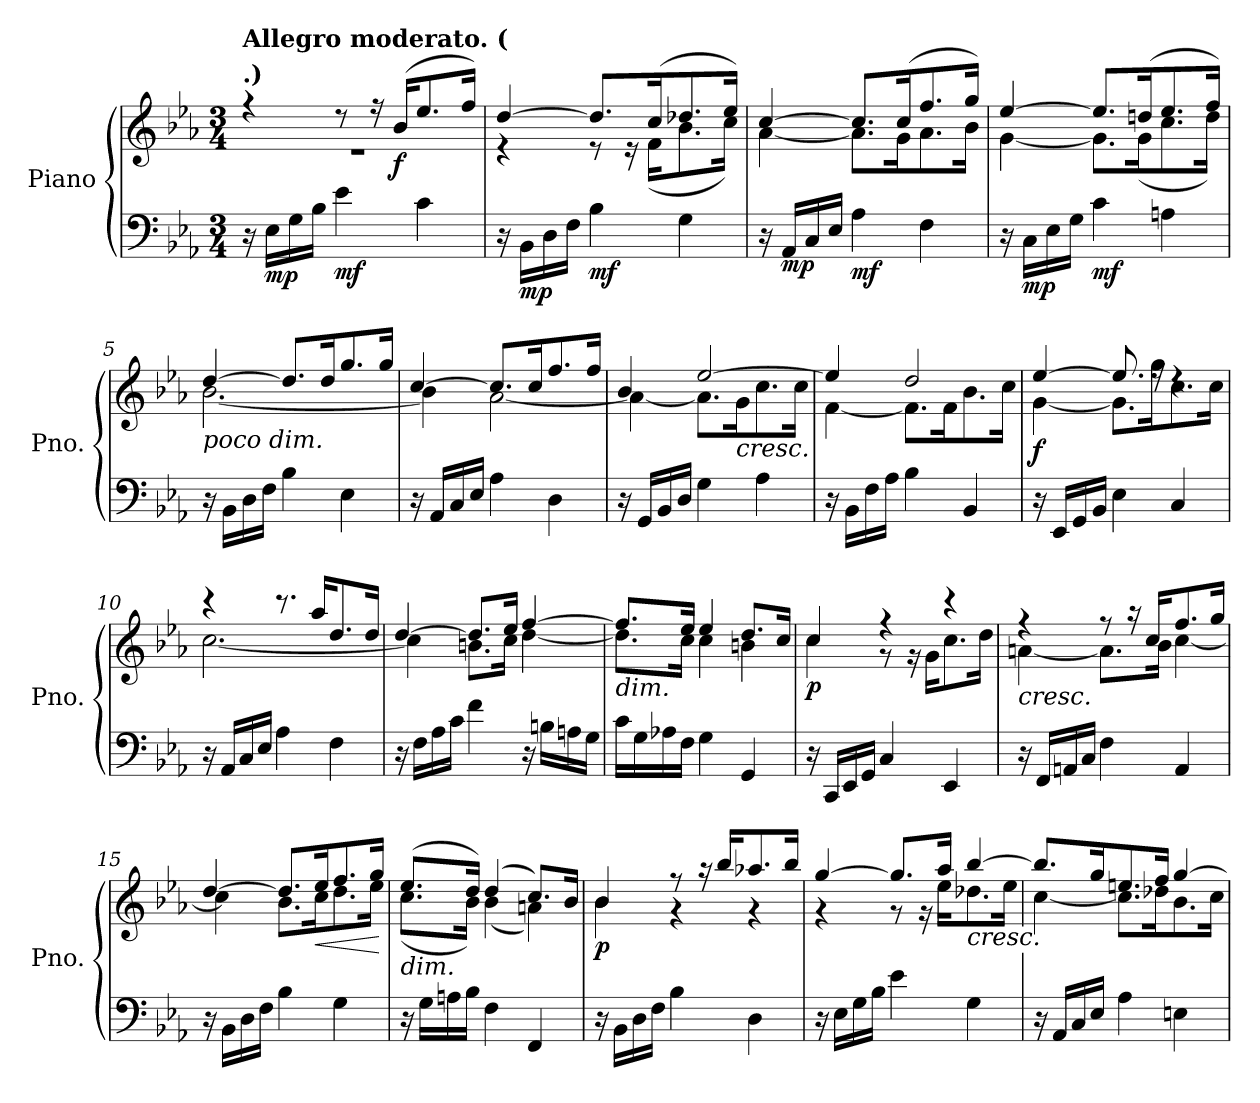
**kern	**kern	**dynam
*part1	*part1	*part1
*staff2	*staff1	*staff1/2
*I"Piano	*	*
*I'Pno.	*	*
*clefF4	*clefG2	*
*k[b-e-a-]	*k[b-e-a-]	*
*M3/4	*M3/4	*
*MM100	*MM100	*
=1	=1	=1
*	*^	*
!	!LO:TX:a:B:t=Allegro moderato.  (	!	!
!	!LO:TX:a:B:t=.)	!	!
16r	4r	2.r	.
!	!	!	!LO:DY:b=2
16E-\LL	.	.	mp
16G\	.	.	.
16B-\JJ	.	.	.
!	!	!	!LO:DY:b=2
4e-\	8r	.	mf
.	16r	.	.
!	!	!	!LO:DY:b
.	(<16b-/KL	.	f
4c\	8.ee-/	.	.
.	16ff/Jk)	.	.
=2	=2	=2	=2
16r	[4dd/	4r	.
!	!	!	!LO:DY:b=2
16BB-\LL	.	.	mp
16D\	.	.	.
16F\JJ	.	.	.
!	!	!	!LO:DY:b=2
4B-\	8.dd/L]	8r	mf
.	.	16r	.
.	(>16cc/K	(<16f\KL	.
4G\	8.dd-X/	8.b-\	.
.	16ee-/Jk)	16cc\Jk)	.
=3	=3	=3	=3
16r	[4cc/	[4a-\	.
!	!	!	!LO:DY:b=2
16AA-/LL	.	.	mp
16C/	.	.	.
16E-/JJ	.	.	.
!	!	!	!LO:DY:b=2
4A-\	8.cc/L]	8.a-\L]	mf
.	(>16cc/K	16g\K	.
4F\	8.ff/	8.a-\	.
.	16gg/Jk)	16b-\Jk	.
=4	=4	=4	=4
16r	[4ee-/	[4g\	.
!	!	!	!LO:DY:b=2
16C\LL	.	.	mp
16E-\	.	.	.
16G\JJ	.	.	.
!	!	!	!LO:DY:b=2
4c\	8.ee-/L]	8.g\L]	mf
.	(>16ddn/K	(<16g\K	.
4An\	8.ee-/	8.cc\	.
.	16ff/Jk)	16dd\Jk)	.
=5	=5	=5	=5
!	!LO:TX:b:i:t=poco dim.	!	!
16r	[4dd/	[2.b-\	.
16BB-\LL	.	.	.
16D\	.	.	.
16F\JJ	.	.	.
4B-\	8.dd/L]	.	.
.	16dd/K	.	.
4E-\	8.gg/	.	.
.	16gg/Jk	.	.
=6	=6	=6	=6
16r	[4cc/	4b-\]	.
16AA-/LL	.	.	.
16C/	.	.	.
16E-/JJ	.	.	.
4A-\	8.cc/L]	[2a-\	.
.	16cc/K	.	.
4D\	8.ff/	.	.
.	16ff/Jk	.	.
=7	=7	=7	=7
16r	4b-/	4a-\_	.
16GG/LL	.	.	.
16BB-/	.	.	.
16D/JJ	.	.	.
4G\	[2ee-/	8.a-\L]	.
!	!	!LO:TX:b:i:t=cresc.	!
.	.	16g\K	.
4A-\	.	8.cc\	.
.	.	16cc\Jk	.
=8	=8	=8	=8
16r	4ee-/]	[4f\	.
16BB-\LL	.	.	.
16F\	.	.	.
16A-\JJ	.	.	.
4B-\	2dd/	8.f\L]	.
.	.	16f\K	.
4BB-/	.	8.b-\	.
.	.	16cc\Jk	.
=9	=9	=9	=9
!	!	!	!LO:DY:b
16r	[4ee-/	[4g\	f
16EE-/LL	.	.	.
16GG/	.	.	.
16BB-/JJ	.	.	.
4E-\	8.ee-/]	8.g\L]	.
.	16rff	16gg\K	.
4C/	4rdd	8.cc\	.
.	.	16cc\Jk	.
=10	=10	=10	=10
16r	4r	[2.cc\	.
16AA-/LL	.	.	.
16C/	.	.	.
16E-/JJ	.	.	.
4A-\	8.r	.	.
.	16aa-/KL	.	.
4F\	8.dd/	.	.
.	16dd/Jk	.	.
=11	=11	=11	=11
16r	[4dd/	4cc\]	.
16F\LL	.	.	.
16A-\	.	.	.
16c\JJ	.	.	.
4f\	8.dd/L]	8.bn\L	.
.	16ee-/Jk	16cc\Jk	.
16r	[4ff/	[4dd\	.
16Bn\LL	.	.	.
16An\	.	.	.
16G\JJ	.	.	.
=12	=12	=12	=12
!	!LO:TX:b:i:t=dim.	!	!
16c\LL	8.ff/L]	8.dd\L]	.
16G\	.	.	.
16A-X\	.	.	.
16F\JJ	16ee-/Jk	16cc\Jk	.
4G\	4ee-/	4cc\	.
4GG/	8.dd/L	4bn\	.
.	16cc/Jk	.	.
=13	=13	=13	=13
!	!	!	!LO:DY:b
16r	4cc/	4cc\	p
16CC/LL	.	.	.
16EE-/	.	.	.
16GG/JJ	.	.	.
4C/	4r	8r	.
.	.	16r	.
.	.	16g\KL	.
4EE-/	4r	8.cc\	.
.	.	16dd\Jk	.
=14	=14	=14	=14
!	!LO:TX:b:i:t=cresc.	!	!
16r	4r	[4an\	.
16FF/LL	.	.	.
16AAn/	.	.	.
16C/JJ	.	.	.
4F\	8r	8.a\L]	.
.	16r	.	.
.	16cc/KL	16b-\Jk	.
4AA/	8.ff/	[4cc\	.
.	16gg/Jk	.	.
=15	=15	=15	=15
16r	[4dd/	4cc\]	.
16BB-\LL	.	.	.
16D\	.	.	.
16F\JJ	.	.	.
4B-\	8.dd/L]	8.b-\L	.
!	!	!	!LO:HP:b
.	16ee-/K	16cc\K	<
4G\	8.ff/	8.dd\	.
.	16gg/Jk	16ee-\Jk	.
*	*v	*v	*
.	.	[
=16	=16	=16
*	*^	*
!	!LO:TX:b:i:t=dim.	!	!
16r	(>8.ee-/L	(<8.cc\L	.
16G\LL	.	.	.
16An\	.	.	.
16B-\JJ	16dd/Jk)	16b-\Jk)	.
4F\	(>4dd/	(<4b-\	.
4FF/	8.cc/L)	4an\)	.
.	16b-/Jk	.	.
=17	=17	=17	=17
!	!	!	!LO:DY:b
16r	4b-/	4b-\	p
16BB-\LL	.	.	.
16D\	.	.	.
16F\JJ	.	.	.
4B-\	8r	4r	.
.	16r	.	.
.	16bb-/KL	.	.
4D\	8.aa-X/	4r	.
.	16bb-/Jk	.	.
=18	=18	=18	=18
16r	[4gg/	4r	.
16E-\LL	.	.	.
16G\	.	.	.
16B-\JJ	.	.	.
4e-\	8.gg/L]	8r	.
.	.	16r	.
.	16aa-/Jk	16ee-\KL	.
!	!LO:TX:b:i:t=cresc.	!	!
4G\	[4bb-/	8.dd-X\	.
.	.	16ee-\Jk	.
=19	=19	=19	=19
16r	8.bb-/L]	[4cc\	.
16AA-/LL	.	.	.
16C/	.	.	.
16E-/JJ	16gg/K	.	.
4A-\	8.een/	8.cc\L]	.
.	16ff/Jk	16dd-X\K	.
4En\	[4gg/	8.b-\	.
.	.	16cc\Jk	.
*	*v	*v	*
=	=	=
*-	*-	*-
